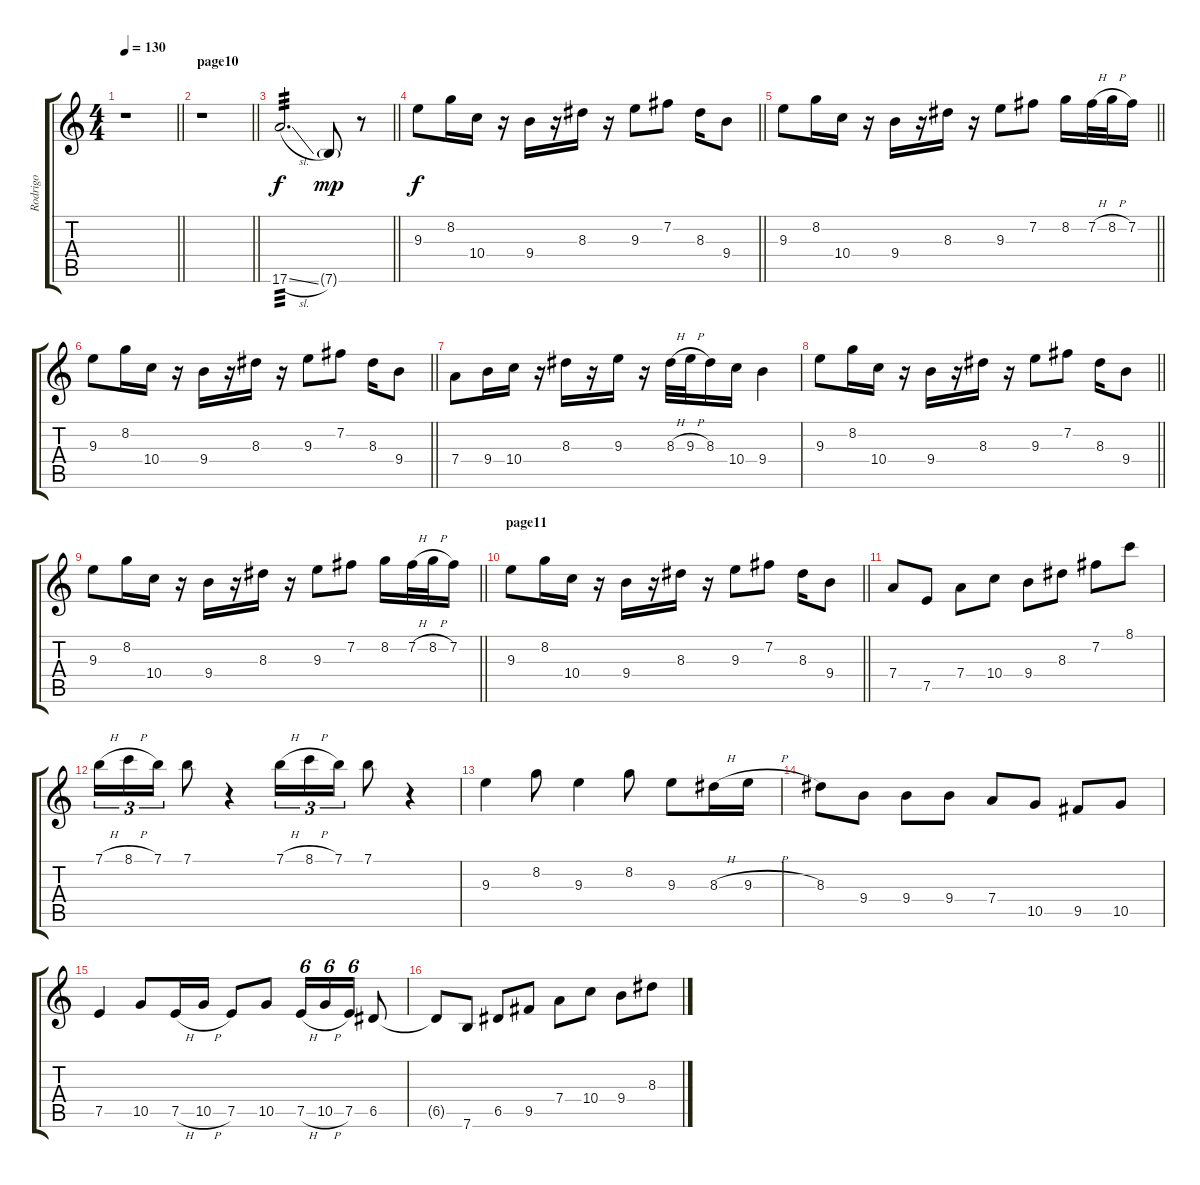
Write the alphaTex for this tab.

\track ("Rodrigo" "Rodrigo") {instrument acousticguitarsteel}
\staff {score tabs}
\tuning (E4 B3 G3 D3 A2 E2) {hide}
\ts (4 4)
\tempo 130
\clef g2
\barLineRight lightlight
\ks c
r.1{dy f} |
\section ("" "page10")
\barLineRight lightlight
r.1 |
\barLineRight lightlight
17.6{sl}.2{d tp 3} 7.6{g}.8{dy mp} r.8 |
\barLineRight lightlight
9.3.8{dy f} 8.2.16 10.4.16 r.16 9.4.16 r.16 8.3.16 r.16 9.3.8 7.2.8 8.3.16 9.4.8 |
\barLineRight lightlight
9.3.8 8.2.16 10.4.16 r.16 9.4.16 r.16 8.3.16 r.16 9.3.8 7.2.8 8.2.16 7.2{h}.32 8.2{h}.32 7.2.16 |
\barLineRight lightlight
9.3.8 8.2.16 10.4.16 r.16 9.4.16 r.16 8.3.16 r.16 9.3.8 7.2.8 8.3.16 9.4.8 |
7.4.8 9.4.16 10.4.16 r.16 8.3.16 r.16 9.3.16 r.16 8.3{h}.32 9.3{h}.32 8.3.16 10.4.16 9.4.4 |
\barLineRight lightlight
9.3.8 8.2.16 10.4.16 r.16 9.4.16 r.16 8.3.16 r.16 9.3.8 7.2.8 8.3.16 9.4.8 |
\barLineRight lightlight
9.3.8 8.2.16 10.4.16 r.16 9.4.16 r.16 8.3.16 r.16 9.3.8 7.2.8 8.2.16 7.2{h}.32 8.2{h}.32 7.2.16 |
\section ("" "page11")
\barLineRight lightlight
9.3.8 8.2.16 10.4.16 r.16 9.4.16 r.16 8.3.16 r.16 9.3.8 7.2.8 8.3.16 9.4.8 |
7.4.8 7.5.8 7.4.8 10.4.8 9.4.8 8.3.8 7.2.8 8.1.8 |
7.1{h}.16{tu (3 2)} 8.1{h}.16{tu (3 2)} 7.1.16{tu (3 2)} 7.1.8 r.4 7.1{h}.16{tu (3 2)} 8.1{h}.16{tu (3 2)} 7.1.16{tu (3 2)} 7.1.8 r.4 |
9.3.4 8.2.8 9.3.4 8.2.8 9.3.8 8.3{h}.16 9.3{h}.16 |
8.3.8 9.4.8 9.4.8 9.4.8 7.4.8 10.5.8 9.5.8 10.5.8 |
7.5.4 10.5.8 7.5{h}.16 10.5{h}.16 7.5.8 10.5.8 7.5{h}.16{tu (6 4)} 10.5{h}.16{tu (6 4)} 7.5.16{tu (6 4)} 6.5.8 |
6.5{t}.8 7.6.8 6.5.8 9.5.8 7.4.8 10.4.8 9.4.8 8.3.8
